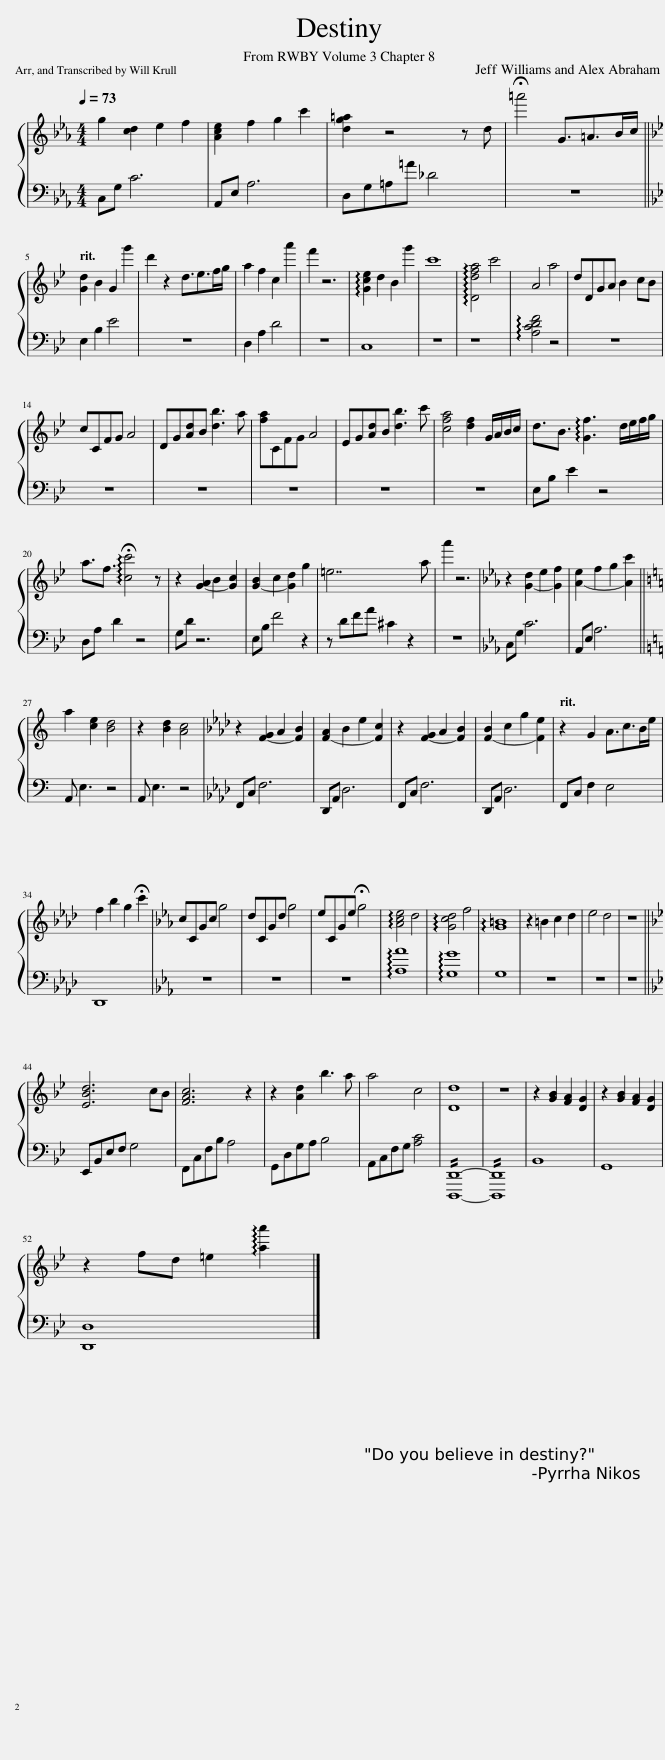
X:1
%%score { 1 | 2 }
L:1/8
Q:1/4=73
M:4/4
I:linebreak $
K:Eb
V:1 treble
V:2 bass
V:1
 g2 [cd]2 e2 f2 | [Ace]2 f2 g2 c'2 | [dg=a]2 z4 z d | !fermata!=a'4 G3/2=A>Bc/ ||$[K:Bb] [Gd]2 B2 G2 g'2 | %5
 d'2 z2 d3/2e>fg/ | a2 f2 c2 a'2 | f'2 z6 | !arpeggio![Gce]2 d2 B2 g'2 | c'8 | %10
 !arpeggio![Ddfa]4 c'4 | A4 a4 | dDGA B2 cB |$ cCFG A4 | DG[Ad]B [db]3 a | %15
 [fa]CFG A4 | EG[Ad]B [db]3 c' | [cfa]4 [df]2 G/A/B/c/ | d3/2B3/2 !arpeggio![Gf]3 d/e/f/g/ |$ a3/2f3/2 !arpeggio!!fermata![cc']4 z | %20
 z2 [G-A]2 B2 [Gc]2 | [G-B]2 c2 [Gd]2 g2 | =e7 a | a'2 z6 |[K:Eb] z2 [G-d]2 e2 [Gf]2 | %25
 [A-e]2 f2 g2 [Ac']2 ||$[K:C] a2 [ce]2 [Bd]4 | z2 [Bd]2 [Ac]4 |[K:Ab] z2 [F-G]2 A2 [FB]2 | [F-A]2 B2 e2 [Fc]2 | %30
 z2 [F-G]2 A2 [FB]2 | [F-B]2 c2 g2 [Fe]2 | z2 G2 A3/2c>Be/ |$ f2 b2 g2 !fermata!c'2 |[K:Eb] cCGc g4 | %35
 dCGd g4 | eCGe !fermata!g4 | !arpeggio![Ace]4 d4 | !arpeggio![Gcd]4 f4 | !arpeggio![G=B]8 | %40
 z2 =B2 c2 d2 | e4 d4 | z8 ||$[K:Bb] [EBd]6 cB | [FAc]6 z2 | %45
 z2 [Ad]2 b3 a | a4 c4 | [Dd]8 | z8 | z2 [GB]2 [FA]2 [DG]2 | %50
 z2 [GB]2 [FA]2 [DG]2 |$ z2 fd =e2 !arpeggio![aa']2 |] %52
V:2
 C,G, C6 | A,,E, A,6 | D,G,=A,=A _D4 | z8 ||$[K:Bb] E,2 B,2 E4 | %5
 z8 | D,2 A,2 D4 | z8 | C,8 | z8 | %10
 z8 | !arpeggio![A,CDF]4 z4 | z8 |$ z8 | z8 | %15
 z8 | z8 | z8 | E,B, E2 z4 |$ D,A, D2 z4 | %20
 G,D z6 | E,B, F4 z2 | z DFA ^C2 z2 | z8 |[K:Eb] C,G, C6 | %25
 A,,E, A,6 ||$[K:C] A,, E,3 z4 | A,, E,3 z4 |[K:Ab] F,,C, F,6 | D,,A,, D,6 | %30
 F,,C, F,6 | D,,A,, D,6 | F,,C, F,2 E,4 |$ D,,8 |[K:Eb] z8 | %35
 z8 | z8 | !arpeggio![A,A]8 | !arpeggio![G,G]8 | G,8 | %40
 z8 | z8 | z8 ||$[K:Bb] E,,B,,E,F, G,4 | F,,C,F,B, A,4 | %45
 G,,D,G,A, B,4 | A,,C,F,G, [A,C]4 | !//![D,,,D,,]8- | !//![D,,,D,,]8 | B,,8 | %50
 G,,8 |$ [D,,D,]8 |] %52
